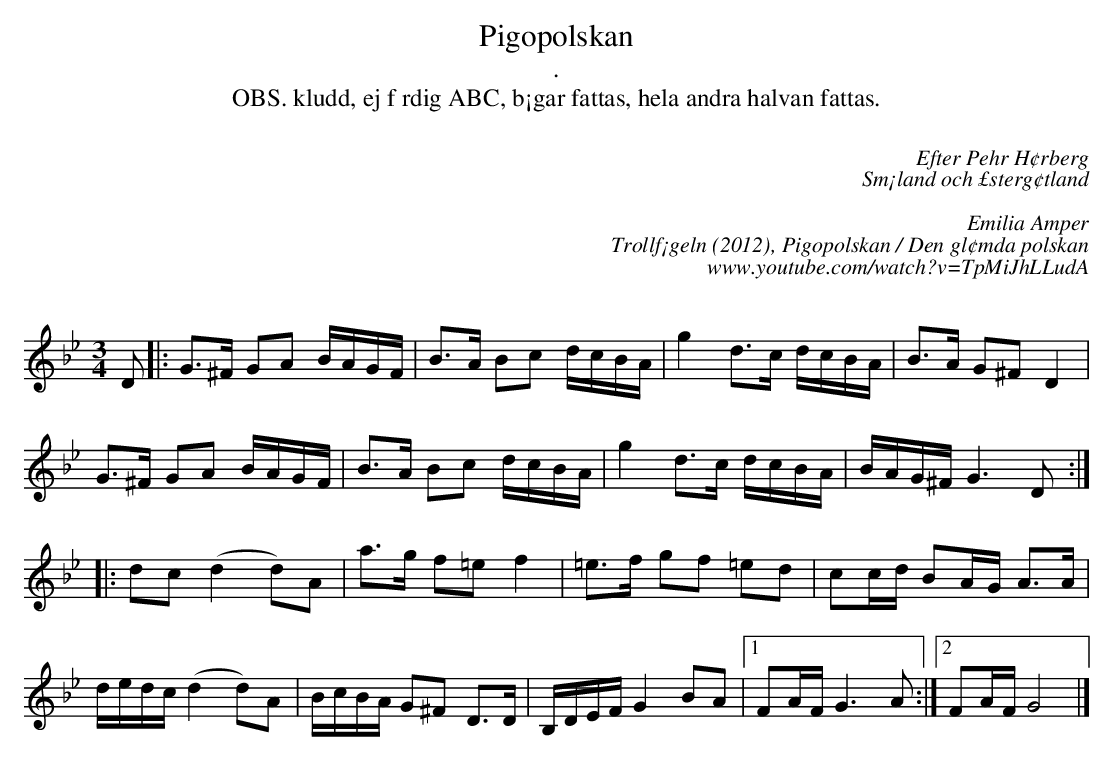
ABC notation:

X:1
T: Pigopolskan
T: .
T: OBS. kludd, ej f rdig ABC, b¡gar fattas, hela andra halvan fattas.
C:
C: Efter Pehr H¢rberg
C: Sm¡land och £sterg¢tland
C:
C: Emilia Amper
C: Trollf¡geln (2012), Pigopolskan / Den gl¢mda polskan
C: www.youtube.com/watch?v=TpMiJhLLudA
C:
M: 3/4
L: 1/8
K: Gm
D |: G3/^F/ GA B/A/G/F/ | B3/A/ Bc d/c/B/A/ | g2 d3/c/ d/c/B/A/ | B3/A/ G^F D2 |
G3/^F/ GA B/A/G/F/ | B3/A/ Bc d/c/B/A/ | g2 d3/c/ d/c/B/A/ | B/A/G/^F/ G3 D :|
|: dc (d2 d)A | a3/g/ f=e f2 | =e3/f/ gf =ed | cc/d/ BA/G/ A3/A/ |
d/e/d/c/ (d2 d)A | B/c/B/A/ G^F D3/D/ | B,/D/E/F/ G2 BA |[1 FA/F/ G3 A :|[2 FA/F/ G4 |]
